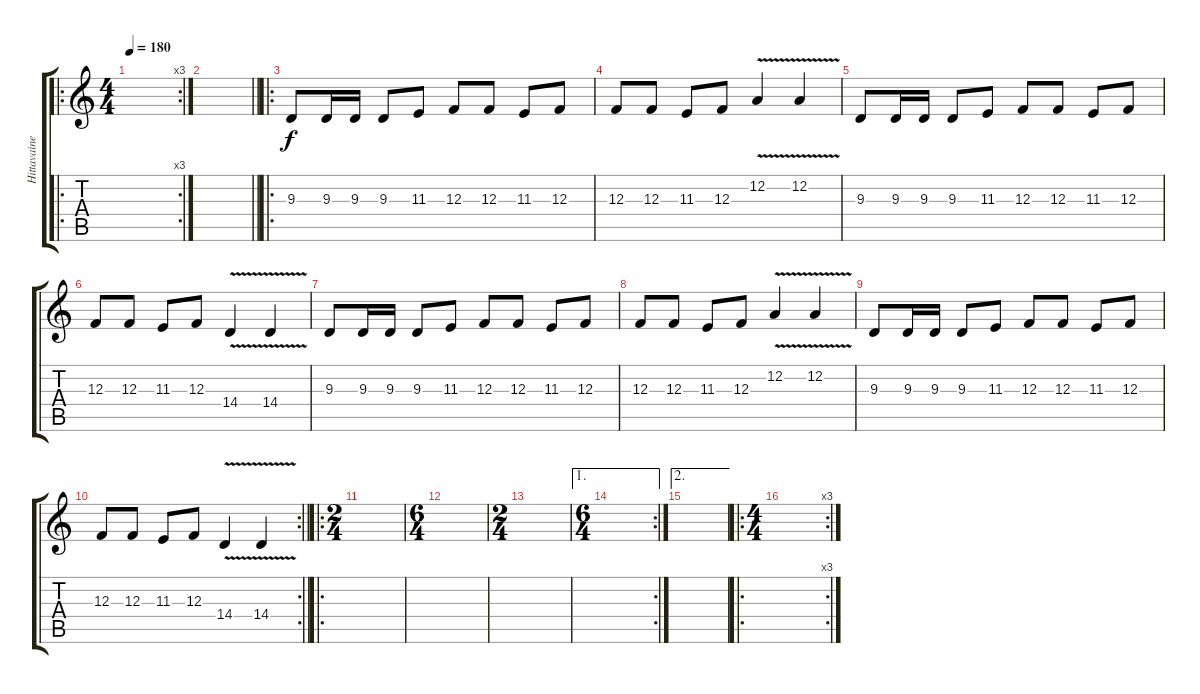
\track ("Hittavainen" "Hittavaine") {instrument violin}
\staff {score tabs}
\tuning (D4 A3 F3 C3 G2 D2) {hide}
\ro
\rc 3
\ts (4 4)
\tempo 180
\clef g2
\ks c
|
\barLineRight lightlight
|
\ro
\section ("" "")
9.3.8 9.3.16 9.3.16 9.3.8 11.3.8 12.3.8 12.3.8 11.3.8 12.3.8 |
12.3.8 12.3.8 11.3.8 12.3.8 12.2{v}.4 12.2{v}.4 |
9.3.8 9.3.16 9.3.16 9.3.8 11.3.8 12.3.8 12.3.8 11.3.8 12.3.8 |
12.3.8 12.3.8 11.3.8 12.3.8 14.4{v}.4 14.4{v}.4 |
9.3.8 9.3.16 9.3.16 9.3.8 11.3.8 12.3.8 12.3.8 11.3.8 12.3.8 |
12.3.8 12.3.8 11.3.8 12.3.8 12.2{v}.4 12.2{v}.4 |
9.3.8 9.3.16 9.3.16 9.3.8 11.3.8 12.3.8 12.3.8 11.3.8 12.3.8 |
\rc 2
\barLineRight lightlight
12.3.8 12.3.8 11.3.8 12.3.8 14.4{v}.4 14.4{v}.4 |
\ro
\ts (2 4)
\section ("" "")
|
\ts (6 4)
|
\ts (2 4)
|
\ae 1
\rc 2
\ts (6 4)
|
\ae 2
|
\ro
\rc 3
\ts (4 4)
